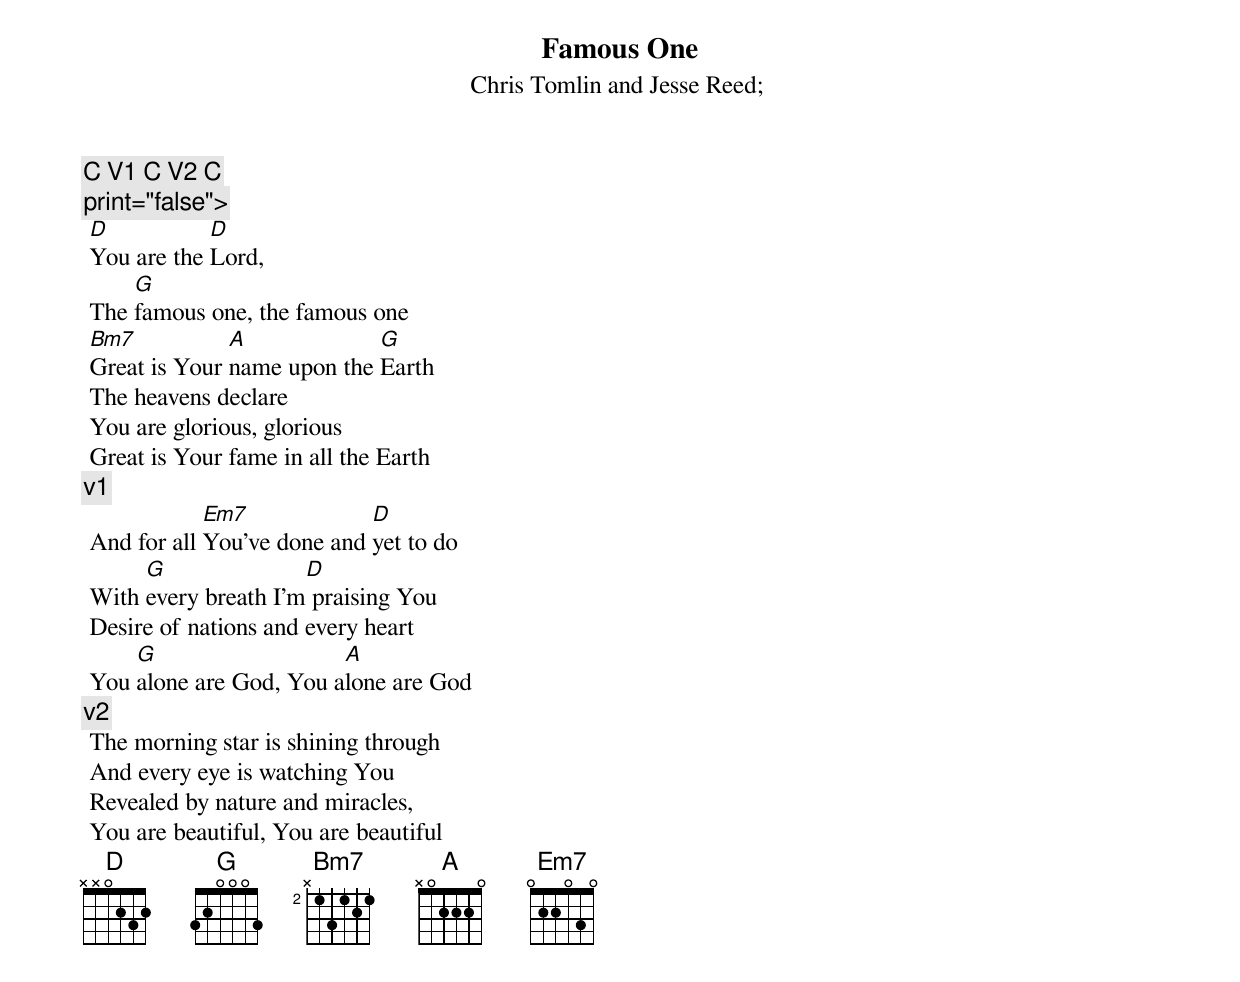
{title:Famous One}
{subtitle:Chris Tomlin and Jesse Reed}
{subtitle:}
{comment:C V1 C V2 C}
{comment:}
{comment:print="false">}
 [D]You are the [D]Lord,
 The [G]famous one, the famous one
 [Bm7]Great is Your [A]name upon the [G]Earth
 The heavens declare
 You are glorious, glorious
 Great is Your fame in all the Earth
{comment:v1}
 And for all [Em7]You've done and [D]yet to do
 With [G]every breath I'm[D] praising You
 Desire of nations and every heart
 You [G]alone are God, You a[A]lone are God
{comment:v2}
 The morning star is shining through
 And every eye is watching You
 Revealed by nature and miracles,
 You are beautiful, You are beautiful
